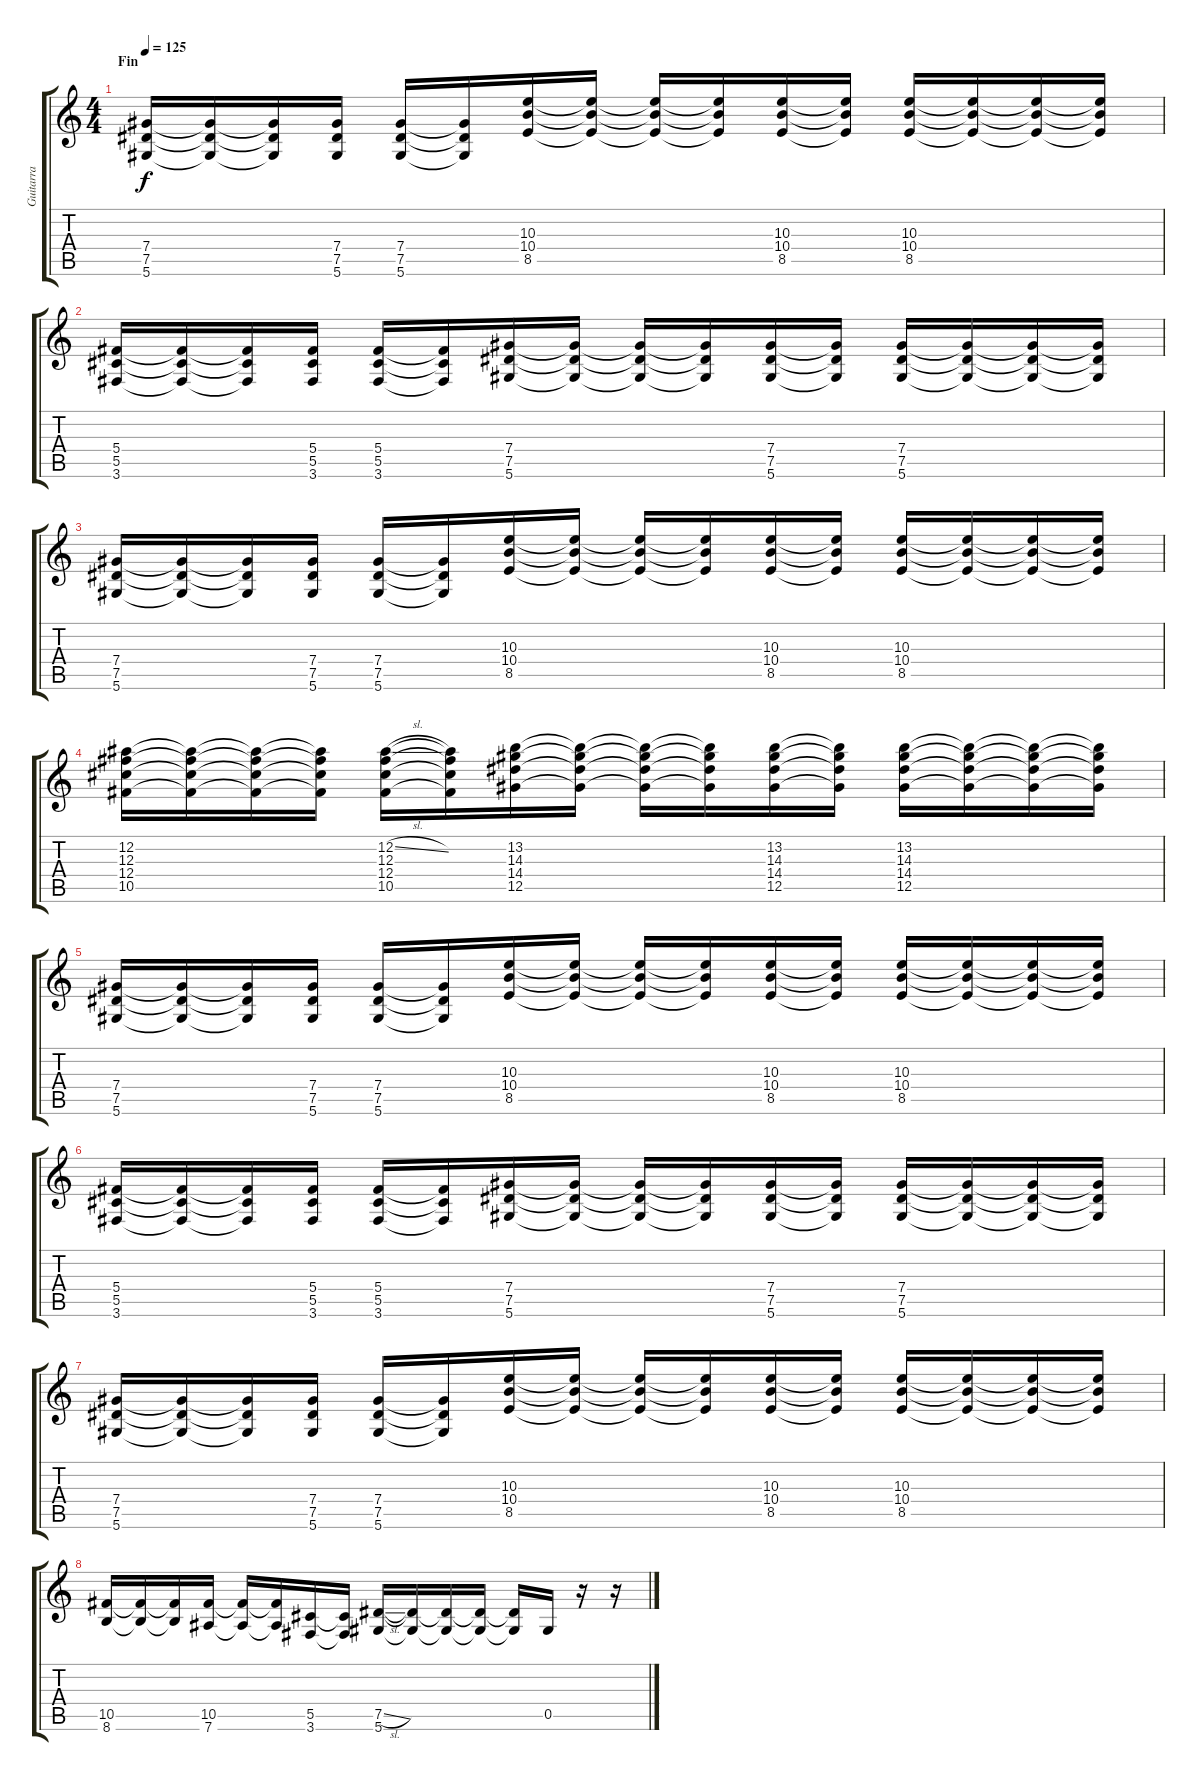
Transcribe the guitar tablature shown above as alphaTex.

\track ("Guitarra" "Guitarra") {instrument distortionguitar}
\staff {score tabs}
\tuning (Eb4 Bb3 Gb3 Db3 Ab2 Eb2) {hide}
\ts (4 4)
\section ("" "Fin")
\tempo 125
\clef g2
\ks c
(7.4 7.5 5.6).16{dy f} (7.4{t} 7.5{t} 5.6{t}).16 (7.4{t} 7.5{t} 5.6{t}).16 (7.4 7.5 5.6).16 (7.4 7.5 5.6).16 (7.4{t} 7.5{t} 5.6{t}).16 (10.3 10.4 8.5).16 (10.3{t} 10.4{t} 8.5{t}).16 (10.3{t} 10.4{t} 8.5{t}).16 (10.3{t} 10.4{t} 8.5{t}).16 (10.3 10.4 8.5).16 (10.3{t} 10.4{t} 8.5{t}).16 (10.3 10.4 8.5).16 (10.3{t} 10.4{t} 8.5{t}).16 (10.3{t} 10.4{t} 8.5{t}).16 (10.3{t} 10.4{t} 8.5{t}).16 |
(5.4 5.5 3.6).16 (5.4{t} 5.5{t} 3.6{t}).16 (5.4{t} 5.5{t} 3.6{t}).16 (5.4 5.5 3.6).16 (5.4 5.5 3.6).16 (5.4{t} 5.5{t} 3.6{t}).16 (7.4 7.5 5.6).16 (7.4{t} 7.5{t} 5.6{t}).16 (7.4{t} 7.5{t} 5.6{t}).16 (7.4{t} 7.5{t} 5.6{t}).16 (7.4 7.5 5.6).16 (7.4{t} 7.5{t} 5.6{t}).16 (7.4 7.5 5.6).16 (7.4{t} 7.5{t} 5.6{t}).16 (7.4{t} 7.5{t} 5.6{t}).16 (7.4{t} 7.5{t} 5.6{t}).16 |
(7.4 7.5 5.6).16 (7.4{t} 7.5{t} 5.6{t}).16 (7.4{t} 7.5{t} 5.6{t}).16 (7.4 7.5 5.6).16 (7.4 7.5 5.6).16 (7.4{t} 7.5{t} 5.6{t}).16 (10.3 10.4 8.5).16 (10.3{t} 10.4{t} 8.5{t}).16 (10.3{t} 10.4{t} 8.5{t}).16 (10.3{t} 10.4{t} 8.5{t}).16 (10.3 10.4 8.5).16 (10.3{t} 10.4{t} 8.5{t}).16 (10.3 10.4 8.5).16 (10.3{t} 10.4{t} 8.5{t}).16 (10.3{t} 10.4{t} 8.5{t}).16 (10.3{t} 10.4{t} 8.5{t}).16 |
(12.2 12.3 12.4 10.5).16 (12.2{t} 12.3{t} 12.4{t} 10.5{t}).16 (12.2{t} 12.3{t} 12.4{t} 10.5{t}).16 (12.2{t} 12.3{t} 12.4{t} 10.5{t}).16 (12.2{sl} 12.3 12.4 10.5).16 (12.2{t} 12.3{t} 12.4{t} 10.5{t}).16 (13.2 14.3 14.4 12.5).16 (13.2{t} 14.3{t} 14.4{t} 12.5{t}).16 (13.2{t} 14.3{t} 14.4{t} 12.5{t}).16 (13.2{t} 14.3{t} 14.4{t} 12.5{t}).16 (13.2 14.3 14.4 12.5).16 (13.2{t} 14.3{t} 14.4{t} 12.5{t}).16 (13.2 14.3 14.4 12.5).16 (13.2{t} 14.3{t} 14.4{t} 12.5{t}).16 (13.2{t} 14.3{t} 14.4{t} 12.5{t}).16 (13.2{t} 14.3{t} 14.4{t} 12.5{t}).16 |
(7.4 7.5 5.6).16 (7.4{t} 7.5{t} 5.6{t}).16 (7.4{t} 7.5{t} 5.6{t}).16 (7.4 7.5 5.6).16 (7.4 7.5 5.6).16 (7.4{t} 7.5{t} 5.6{t}).16 (10.3 10.4 8.5).16 (10.3{t} 10.4{t} 8.5{t}).16 (10.3{t} 10.4{t} 8.5{t}).16 (10.3{t} 10.4{t} 8.5{t}).16 (10.3 10.4 8.5).16 (10.3{t} 10.4{t} 8.5{t}).16 (10.3 10.4 8.5).16 (10.3{t} 10.4{t} 8.5{t}).16 (10.3{t} 10.4{t} 8.5{t}).16 (10.3{t} 10.4{t} 8.5{t}).16 |
(5.4 5.5 3.6).16 (5.4{t} 5.5{t} 3.6{t}).16 (5.4{t} 5.5{t} 3.6{t}).16 (5.4 5.5 3.6).16 (5.4 5.5 3.6).16 (5.4{t} 5.5{t} 3.6{t}).16 (7.4 7.5 5.6).16 (7.4{t} 7.5{t} 5.6{t}).16 (7.4{t} 7.5{t} 5.6{t}).16 (7.4{t} 7.5{t} 5.6{t}).16 (7.4 7.5 5.6).16 (7.4{t} 7.5{t} 5.6{t}).16 (7.4 7.5 5.6).16 (7.4{t} 7.5{t} 5.6{t}).16 (7.4{t} 7.5{t} 5.6{t}).16 (7.4{t} 7.5{t} 5.6{t}).16 |
(7.4 7.5 5.6).16 (7.4{t} 7.5{t} 5.6{t}).16 (7.4{t} 7.5{t} 5.6{t}).16 (7.4 7.5 5.6).16 (7.4 7.5 5.6).16 (7.4{t} 7.5{t} 5.6{t}).16 (10.3 10.4 8.5).16 (10.3{t} 10.4{t} 8.5{t}).16 (10.3{t} 10.4{t} 8.5{t}).16 (10.3{t} 10.4{t} 8.5{t}).16 (10.3 10.4 8.5).16 (10.3{t} 10.4{t} 8.5{t}).16 (10.3 10.4 8.5).16 (10.3{t} 10.4{t} 8.5{t}).16 (10.3{t} 10.4{t} 8.5{t}).16 (10.3{t} 10.4{t} 8.5{t}).16 |
(10.5 8.6).16 (10.5{t} 8.6{t}).16 (10.5{t} 8.6{t}).16 (10.5 7.6).16 (10.5{t} 7.6{t}).16 (10.5{t} 7.6{t}).16 (5.5 3.6).16 (5.5{t} 3.6{t}).16 (7.5{sl} 5.6).16 (7.5{t} 5.6{t}).16 (7.5{t} 5.6{t}).16 (7.5{t} 5.6{t}).16 (7.5{t} 5.6{t}).16 0.5.16 r.16 r.16
